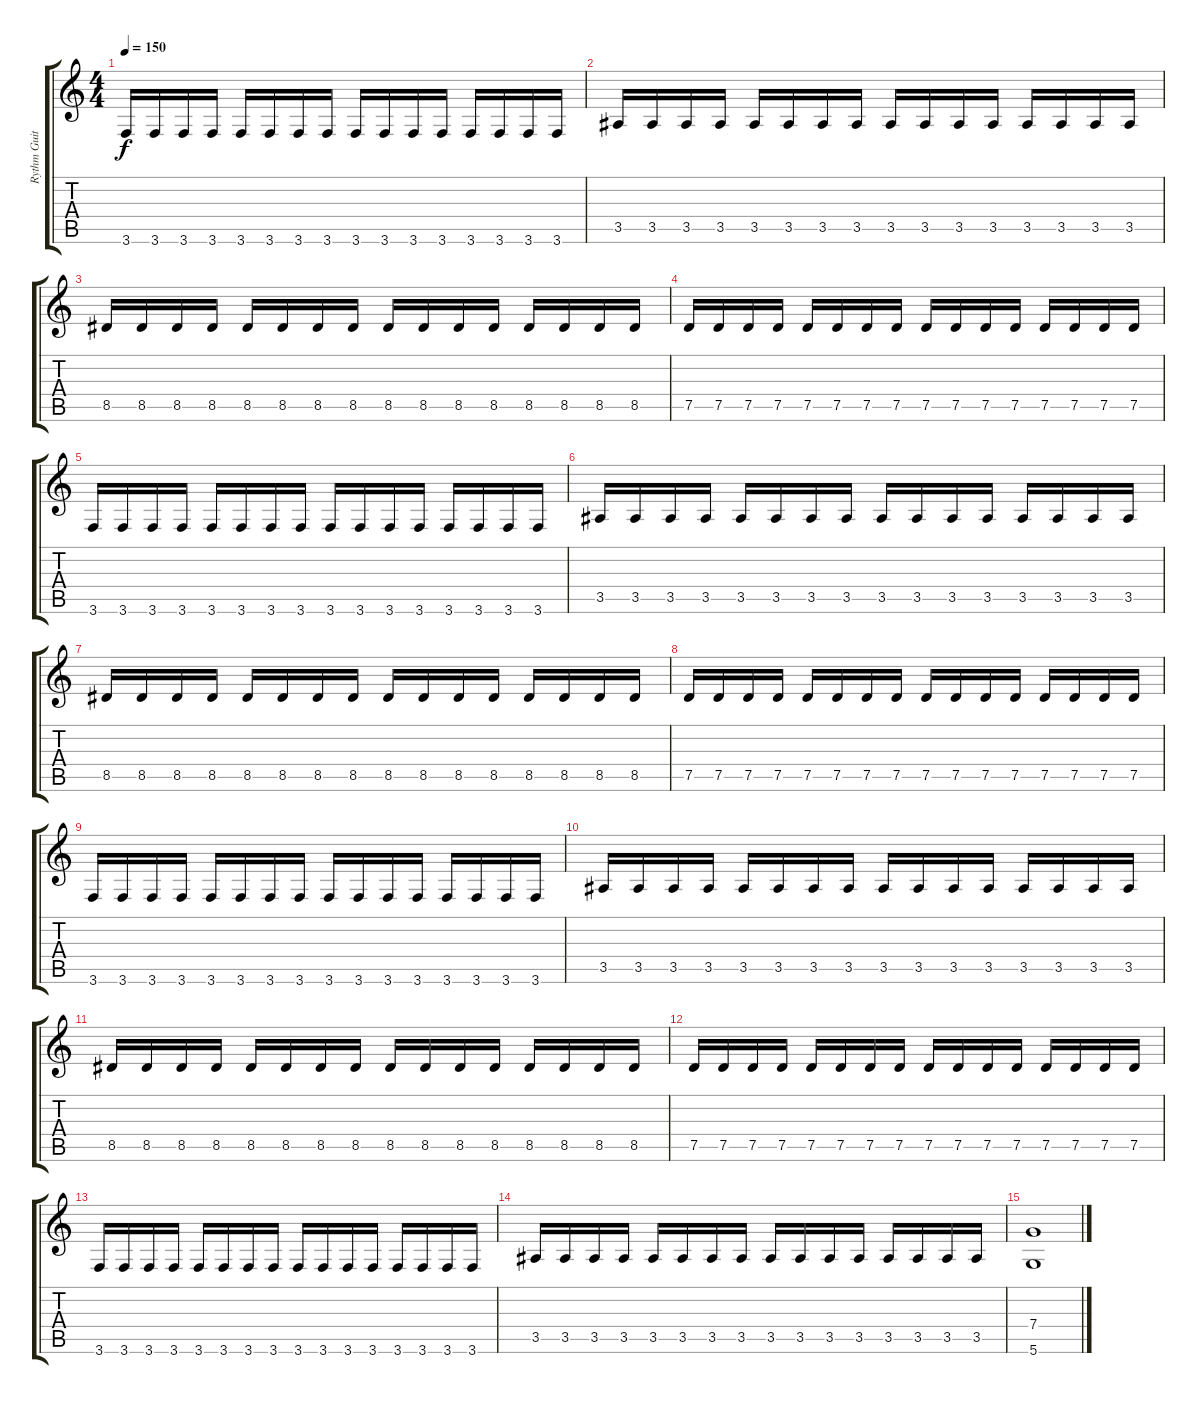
\track ("Rythm Guitar" "Rythm Guit") {instrument distortionguitar}
\staff {score tabs}
\tuning (D4 A3 F3 C3 G2 D2) {hide}
\ts (4 4)
\tempo 150
\clef g2
\ks c
3.6.16{dy f} 3.6.16 3.6.16 3.6.16 3.6.16 3.6.16 3.6.16 3.6.16 3.6.16 3.6.16 3.6.16 3.6.16 3.6.16 3.6.16 3.6.16 3.6.16 |
3.5.16 3.5.16 3.5.16 3.5.16 3.5.16 3.5.16 3.5.16 3.5.16 3.5.16 3.5.16 3.5.16 3.5.16 3.5.16 3.5.16 3.5.16 3.5.16 |
8.5.16 8.5.16 8.5.16 8.5.16 8.5.16 8.5.16 8.5.16 8.5.16 8.5.16 8.5.16 8.5.16 8.5.16 8.5.16 8.5.16 8.5.16 8.5.16 |
7.5.16 7.5.16 7.5.16 7.5.16 7.5.16 7.5.16 7.5.16 7.5.16 7.5.16 7.5.16 7.5.16 7.5.16 7.5.16 7.5.16 7.5.16 7.5.16 |
3.6.16 3.6.16 3.6.16 3.6.16 3.6.16 3.6.16 3.6.16 3.6.16 3.6.16 3.6.16 3.6.16 3.6.16 3.6.16 3.6.16 3.6.16 3.6.16 |
3.5.16 3.5.16 3.5.16 3.5.16 3.5.16 3.5.16 3.5.16 3.5.16 3.5.16 3.5.16 3.5.16 3.5.16 3.5.16 3.5.16 3.5.16 3.5.16 |
8.5.16 8.5.16 8.5.16 8.5.16 8.5.16 8.5.16 8.5.16 8.5.16 8.5.16 8.5.16 8.5.16 8.5.16 8.5.16 8.5.16 8.5.16 8.5.16 |
7.5.16 7.5.16 7.5.16 7.5.16 7.5.16 7.5.16 7.5.16 7.5.16 7.5.16 7.5.16 7.5.16 7.5.16 7.5.16 7.5.16 7.5.16 7.5.16 |
3.6.16 3.6.16 3.6.16 3.6.16 3.6.16 3.6.16 3.6.16 3.6.16 3.6.16 3.6.16 3.6.16 3.6.16 3.6.16 3.6.16 3.6.16 3.6.16 |
3.5.16 3.5.16 3.5.16 3.5.16 3.5.16 3.5.16 3.5.16 3.5.16 3.5.16 3.5.16 3.5.16 3.5.16 3.5.16 3.5.16 3.5.16 3.5.16 |
8.5.16 8.5.16 8.5.16 8.5.16 8.5.16 8.5.16 8.5.16 8.5.16 8.5.16 8.5.16 8.5.16 8.5.16 8.5.16 8.5.16 8.5.16 8.5.16 |
7.5.16 7.5.16 7.5.16 7.5.16 7.5.16 7.5.16 7.5.16 7.5.16 7.5.16 7.5.16 7.5.16 7.5.16 7.5.16 7.5.16 7.5.16 7.5.16 |
3.6.16 3.6.16 3.6.16 3.6.16 3.6.16 3.6.16 3.6.16 3.6.16 3.6.16 3.6.16 3.6.16 3.6.16 3.6.16 3.6.16 3.6.16 3.6.16 |
3.5.16 3.5.16 3.5.16 3.5.16 3.5.16 3.5.16 3.5.16 3.5.16 3.5.16 3.5.16 3.5.16 3.5.16 3.5.16 3.5.16 3.5.16 3.5.16 |
(7.4 5.6).1
